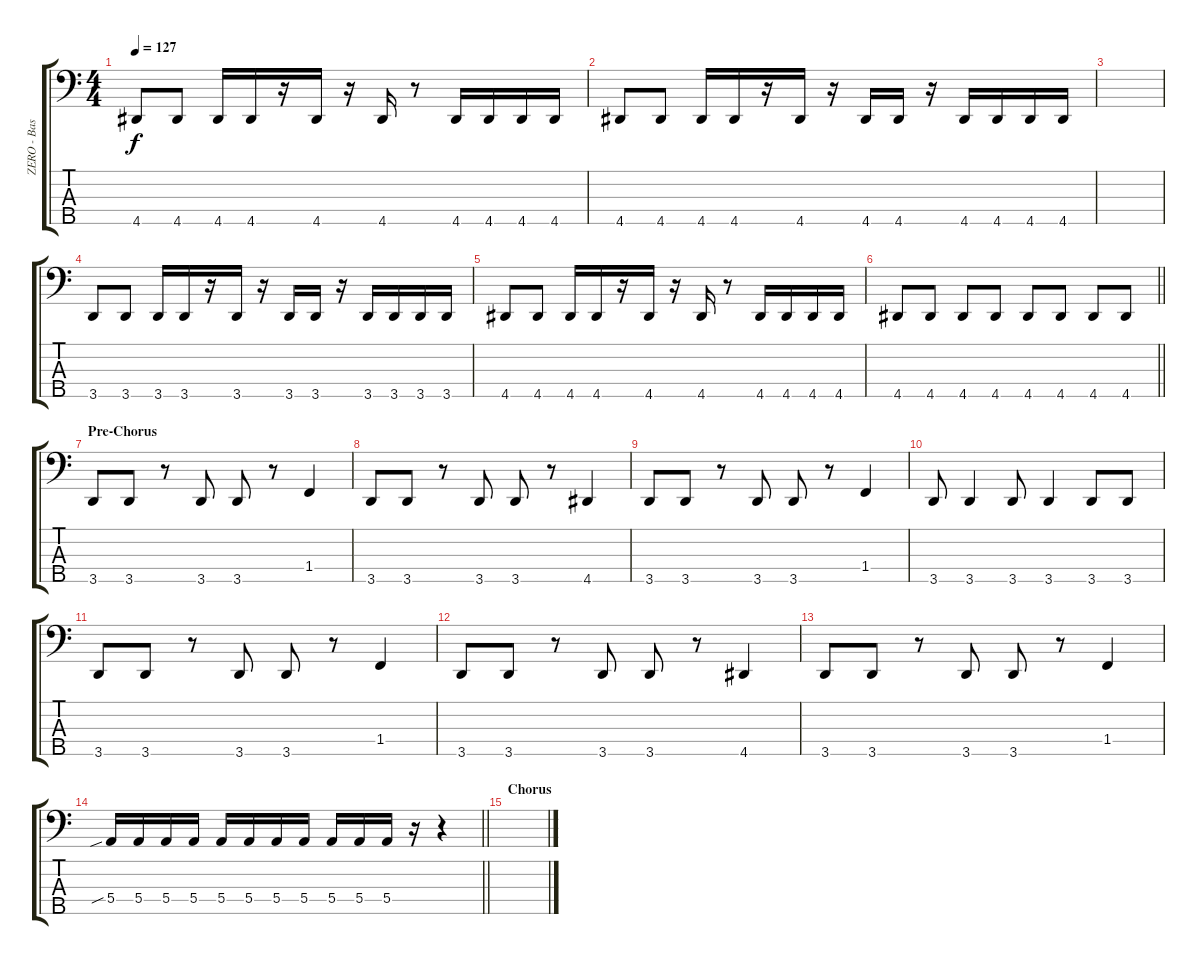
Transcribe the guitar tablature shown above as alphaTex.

\track ("ZERO - Bass" "ZERO - Bas") {instrument electricbassfinger}
\staff {score tabs}
\tuning (G2 D2 A1 E1 B0) {hide}
\ts (4 4)
\tempo 127
\clef f4
\ks c
4.5.8{dy f} 4.5.8 4.5.16 4.5.16 r.16 4.5.16 r.16 4.5.16 r.8 4.5.16 4.5.16 4.5.16 4.5.16 |
4.5.8 4.5.8 4.5.16 4.5.16 r.16 4.5.16 r.16 4.5.16 4.5.16 r.16 4.5.16 4.5.16 4.5.16 4.5.16 |
|
3.5.8 3.5.8 3.5.16 3.5.16 r.16 3.5.16 r.16 3.5.16 3.5.16 r.16 3.5.16 3.5.16 3.5.16 3.5.16 |
4.5.8 4.5.8 4.5.16 4.5.16 r.16 4.5.16 r.16 4.5.16 r.8 4.5.16 4.5.16 4.5.16 4.5.16 |
\barLineRight lightlight
4.5.8 4.5.8 4.5.8 4.5.8 4.5.8 4.5.8 4.5.8 4.5.8 |
\section ("" "Pre-Chorus")
3.5.8 3.5.8 r.8 3.5.8 3.5.8 r.8 1.4.4 |
3.5.8 3.5.8 r.8 3.5.8 3.5.8 r.8 4.5.4 |
3.5.8 3.5.8 r.8 3.5.8 3.5.8 r.8 1.4.4 |
3.5.8 3.5.4 3.5.8 3.5.4 3.5.8 3.5.8 |
3.5.8 3.5.8 r.8 3.5.8 3.5.8 r.8 1.4.4 |
3.5.8 3.5.8 r.8 3.5.8 3.5.8 r.8 4.5.4 |
3.5.8 3.5.8 r.8 3.5.8 3.5.8 r.8 1.4.4 |
\barLineRight lightlight
5.4{sib}.16 5.4.16 5.4.16 5.4.16 5.4.16 5.4.16 5.4.16 5.4.16 5.4.16 5.4.16 5.4.16 r.16 r.4 |
\section ("" "Chorus")
